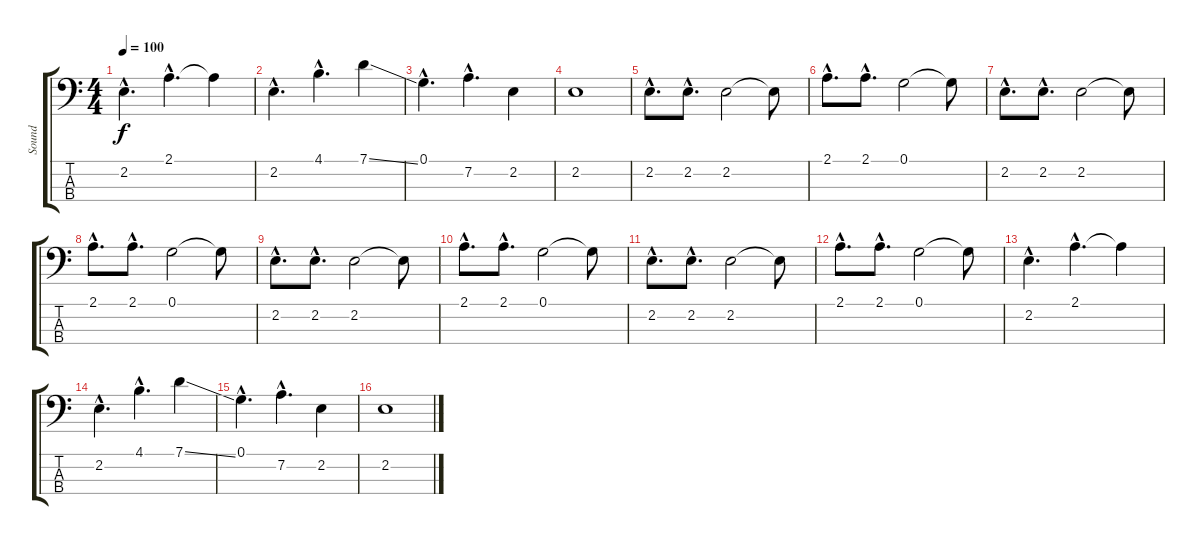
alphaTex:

\track ("Sound" "Sound") {instrument slapbass2}
\staff {score tabs}
\tuning (G2 D2 E1 B0) {hide}
\ts (4 4)
\tempo 100
\clef f4
\ks c
2.2{hac}.4{d dy f} 2.1{hac}.4{d} 2.1{t}.4 |
2.2{hac}.4{d} 4.1{hac}.4{d} 7.1{ss}.4 |
0.1{hac}.4{d} 7.2{hac}.4{d} 2.2.4 |
2.2.1 |
2.2{hac}.8{d} 2.2{hac}.8{d} 2.2.2 2.2{t}.8 |
2.1{hac}.8{d} 2.1{hac}.8{d} 0.1.2 0.1{t}.8 |
2.2{hac}.8{d} 2.2{hac}.8{d} 2.2.2 2.2{t}.8 |
2.1{hac}.8{d} 2.1{hac}.8{d} 0.1.2 0.1{t}.8 |
2.2{hac}.8{d} 2.2{hac}.8{d} 2.2.2 2.2{t}.8 |
2.1{hac}.8{d} 2.1{hac}.8{d} 0.1.2 0.1{t}.8 |
2.2{hac}.8{d} 2.2{hac}.8{d} 2.2.2 2.2{t}.8 |
2.1{hac}.8{d} 2.1{hac}.8{d} 0.1.2 0.1{t}.8 |
2.2{hac}.4{d} 2.1{hac}.4{d} 2.1{t}.4 |
2.2{hac}.4{d} 4.1{hac}.4{d} 7.1{ss}.4 |
0.1{hac}.4{d} 7.2{hac}.4{d} 2.2.4 |
2.2.1
